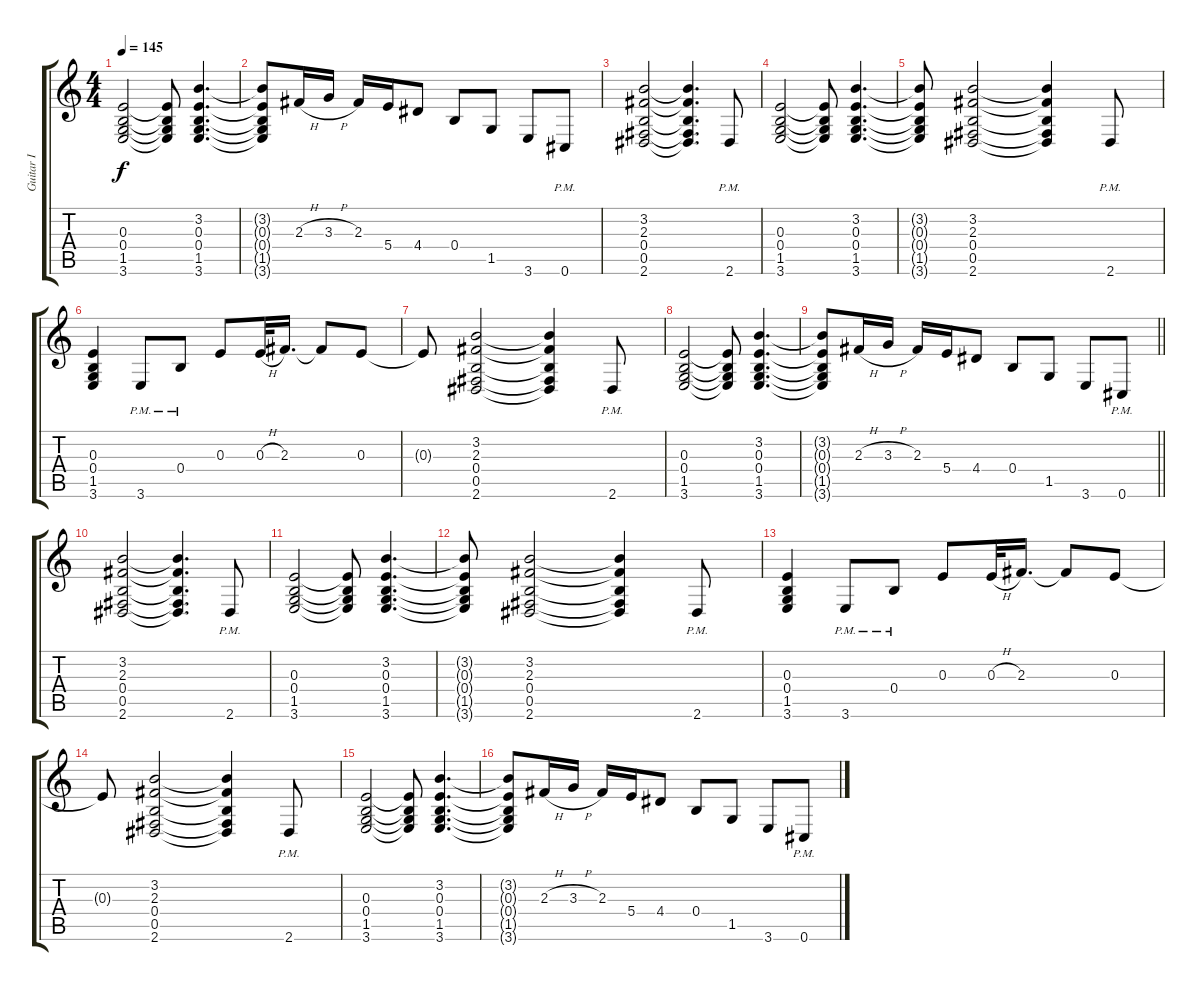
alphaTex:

\track ("Guitar I" "Guitar I") {instrument distortionguitar}
\staff {score tabs}
\tuning (Db4 Ab3 E3 B2 Gb2 Db2) {hide}
\ts (4 4)
\tempo 145
\clef g2
\ks c
(0.3 0.4 1.5 3.6).2{dy f} (0.3{t} 0.4{t} 1.5{t} 3.6{t}).8 (3.2 0.3 0.4 1.5 3.6).4{d} |
(3.2{t} 0.3{t} 0.4{t} 1.5{t} 3.6{t}).8 2.3{h}.16 3.3{h}.16 2.3.16 5.4.16 4.4.8 0.4.8 1.5.8 3.6.8 0.6{pm}.8 |
(3.2 2.3 0.4 0.5 2.6).2 (3.2{t} 2.3{t} 0.4{t} 0.5{t} 2.6{t}).4{d} 2.6{pm}.8 |
(0.3 0.4 1.5 3.6).2 (0.3{t} 0.4{t} 1.5{t} 3.6{t}).8 (3.2 0.3 0.4 1.5 3.6).4{d} |
(3.2{t} 0.3{t} 0.4{t} 1.5{t} 3.6{t}).8 (3.2 2.3 0.4 0.5 2.6).2 (3.2{t} 2.3{t} 0.4{t} 0.5{t} 2.6{t}).4 2.6{pm}.8 |
(0.3 0.4 1.5 3.6).4 3.6{pm}.8 0.4{pm}.8 0.3.8 0.3{h}.32 2.3.16{d} 2.3{t}.8 0.3.8 |
0.3{t}.8 (3.2 2.3 0.4 0.5 2.6).2 (3.2{t} 2.3{t} 0.4{t} 0.5{t} 2.6{t}).4 2.6{pm}.8 |
(0.3 0.4 1.5 3.6).2 (0.3{t} 0.4{t} 1.5{t} 3.6{t}).8 (3.2 0.3 0.4 1.5 3.6).4{d} |
\barLineRight lightlight
(3.2{t} 0.3{t} 0.4{t} 1.5{t} 3.6{t}).8 2.3{h}.16 3.3{h}.16 2.3.16 5.4.16 4.4.8 0.4.8 1.5.8 3.6.8 0.6{pm}.8 |
(3.2 2.3 0.4 0.5 2.6).2{volume 11} (3.2{t} 2.3{t} 0.4{t} 0.5{t} 2.6{t}).4{d} 2.6{pm}.8 |
(0.3 0.4 1.5 3.6).2 (0.3{t} 0.4{t} 1.5{t} 3.6{t}).8 (3.2 0.3 0.4 1.5 3.6).4{d} |
(3.2{t} 0.3{t} 0.4{t} 1.5{t} 3.6{t}).8 (3.2 2.3 0.4 0.5 2.6).2 (3.2{t} 2.3{t} 0.4{t} 0.5{t} 2.6{t}).4 2.6{pm}.8 |
(0.3 0.4 1.5 3.6).4 3.6{pm}.8 0.4{pm}.8 0.3.8 0.3{h}.32 2.3.16{d} 2.3{t}.8 0.3.8 |
0.3{t}.8 (3.2 2.3 0.4 0.5 2.6).2 (3.2{t} 2.3{t} 0.4{t} 0.5{t} 2.6{t}).4 2.6{pm}.8 |
(0.3 0.4 1.5 3.6).2 (0.3{t} 0.4{t} 1.5{t} 3.6{t}).8 (3.2 0.3 0.4 1.5 3.6).4{d} |
(3.2{t} 0.3{t} 0.4{t} 1.5{t} 3.6{t}).8 2.3{h}.16 3.3{h}.16 2.3.16 5.4.16 4.4.8 0.4.8 1.5.8 3.6.8 0.6{pm}.8
